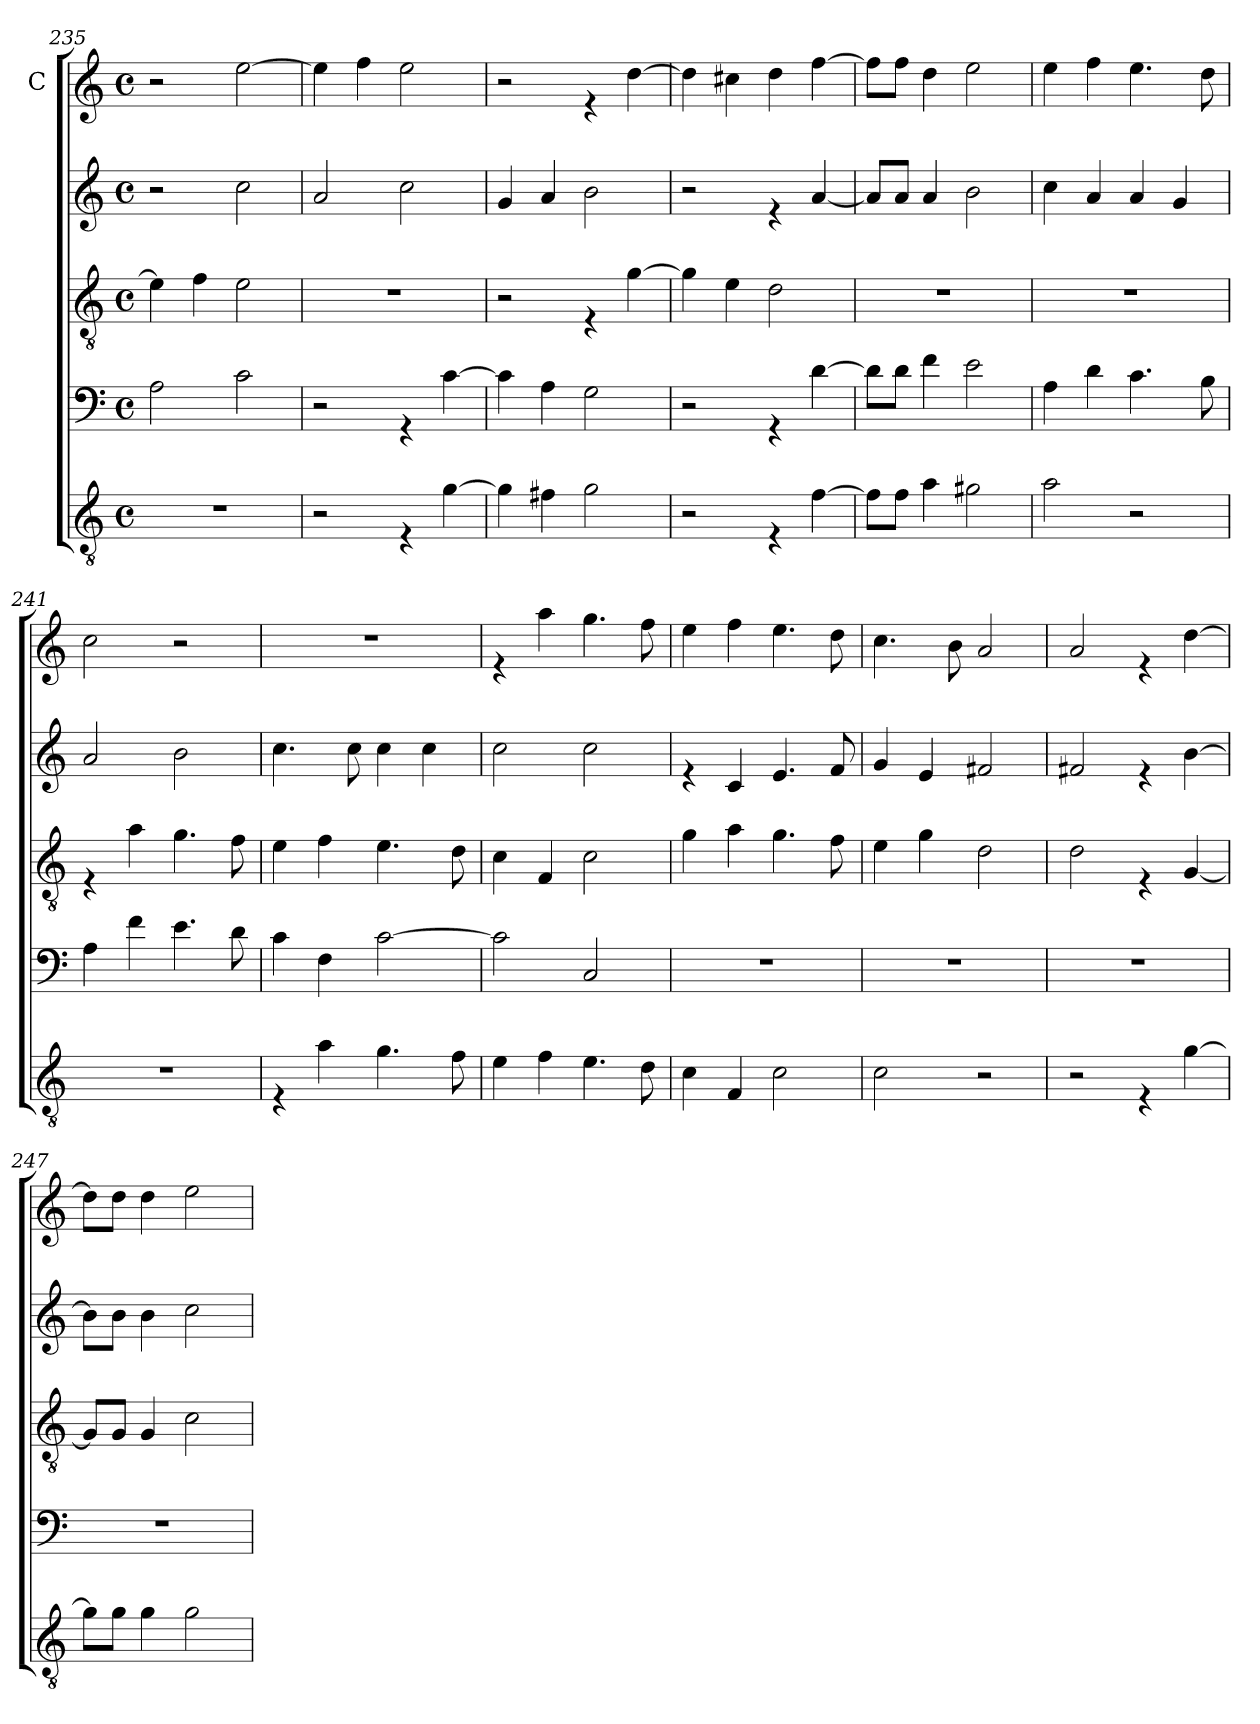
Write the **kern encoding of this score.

**kern	**kern	**kern	**kern	**kern
*part5	*part4	*part3	*part2	*part1
*staff5	*staff4	*staff3	*staff2	*staff1
*	*	*	*	*I"C
*clefGv2	*clefF4	*clefGv2	*clefG2	*clefG2
*k[]	*k[]	*k[]	*k[]	*k[]
*C:	*C:	*C:	*C:	*C:
*M4/4	*M4/4	*M4/4	*M4/4	*M4/4
*met(c)	*met(c)	*met(c)	*met(c)	*met(c)
=235	=235	=235	=235	=235
1r	2A\	4e\]	2r	2r
.	.	4f\	.	.
.	2c\	2e\	2cc\	[>2ee\
=236	=236	=236	=236	=236
2r	2r	1r	2a/	4ee\]
.	.	.	.	4ff\
4rE	4rGG	.	2cc\	2ee\
[>4g\	[>4c\	.	.	.
!!LO:LB:g=z
=237	=237	=237	=237	=237
4g\]	4c\]	2r	4g/	2r
4f#X\	4A\	.	4a/	.
2g\	2G\	4rE	2b\	4re
.	.	[>4g\	.	[>4dd\
!!LO:PB:g=z
=238	=238	=238	=238	=238
2r	2r	4g\]	2r	4dd\]
.	.	4e\	.	4cc#X\
4rE	4rGG	2d\	4re	4dd\
[>4f\	[>4d\	.	[<4a/	[>4ff\
=239	=239	=239	=239	=239
8f\L]	8d\L]	1r	8a/L]	8ff\L]
8f\J	8d\J	.	8a/J	8ff\J
4a\	4f\	.	4a/	4dd\
2g#X\	2e\	.	2b\	2ee\
=240	=240	=240	=240	=240
2a\	4A\	1r	4cc\	4ee\
.	4d\	.	4a/	4ff\
2r	4.c\	.	4a/	4.ee\
.	.	.	4g/	.
.	8B\	.	.	8dd\
=241	=241	=241	=241	=241
1r	4A\	4rE	2a/	2cc\
.	4f\	4a\	.	.
.	4.e\	4.g\	2b\	2r
.	8d\	8f\	.	.
=242	=242	=242	=242	=242
4rE	4c\	4e\	4.cc\	1r
4a\	4F\	4f\	.	.
.	.	.	8cc\	.
4.g\	[>2c\	4.e\	4cc\	.
.	.	.	4cc\	.
8f\	.	8d\	.	.
!!LO:LB:g=z
=243	=243	=243	=243	=243
4e\	2c\]	4c\	2cc\	4re
4f\	.	4F/	.	4aa\
4.e\	2C/	2c\	2cc\	4.gg\
8d\	.	.	.	8ff\
=244	=244	=244	=244	=244
4c\	1r	4g\	4re	4ee\
4F/	.	4a\	4c/	4ff\
2c\	.	4.g\	4.e/	4.ee\
.	.	8f\	8f/	8dd\
=245	=245	=245	=245	=245
2c\	1r	4e\	4g/	4.cc\
.	.	4g\	4e/	.
.	.	.	.	8b\
2r	.	2d\	2f#X/	2a/
=246	=246	=246	=246	=246
2r	1r	2d\	2f#X/	2a/
4rE	.	4rE	4re	4re
[>4g\	.	[<4G/	[>4b\	[>4dd\
=247	=247	=247	=247	=247
8g\L]	1r	8G/L]	8b\L]	8dd\L]
8g\J	.	8G/J	8b\J	8dd\J
4g\	.	4G/	4b\	4dd\
2g\	.	2c\	2cc\	2ee\
=	=	=	=	=
*-	*-	*-	*-	*-
